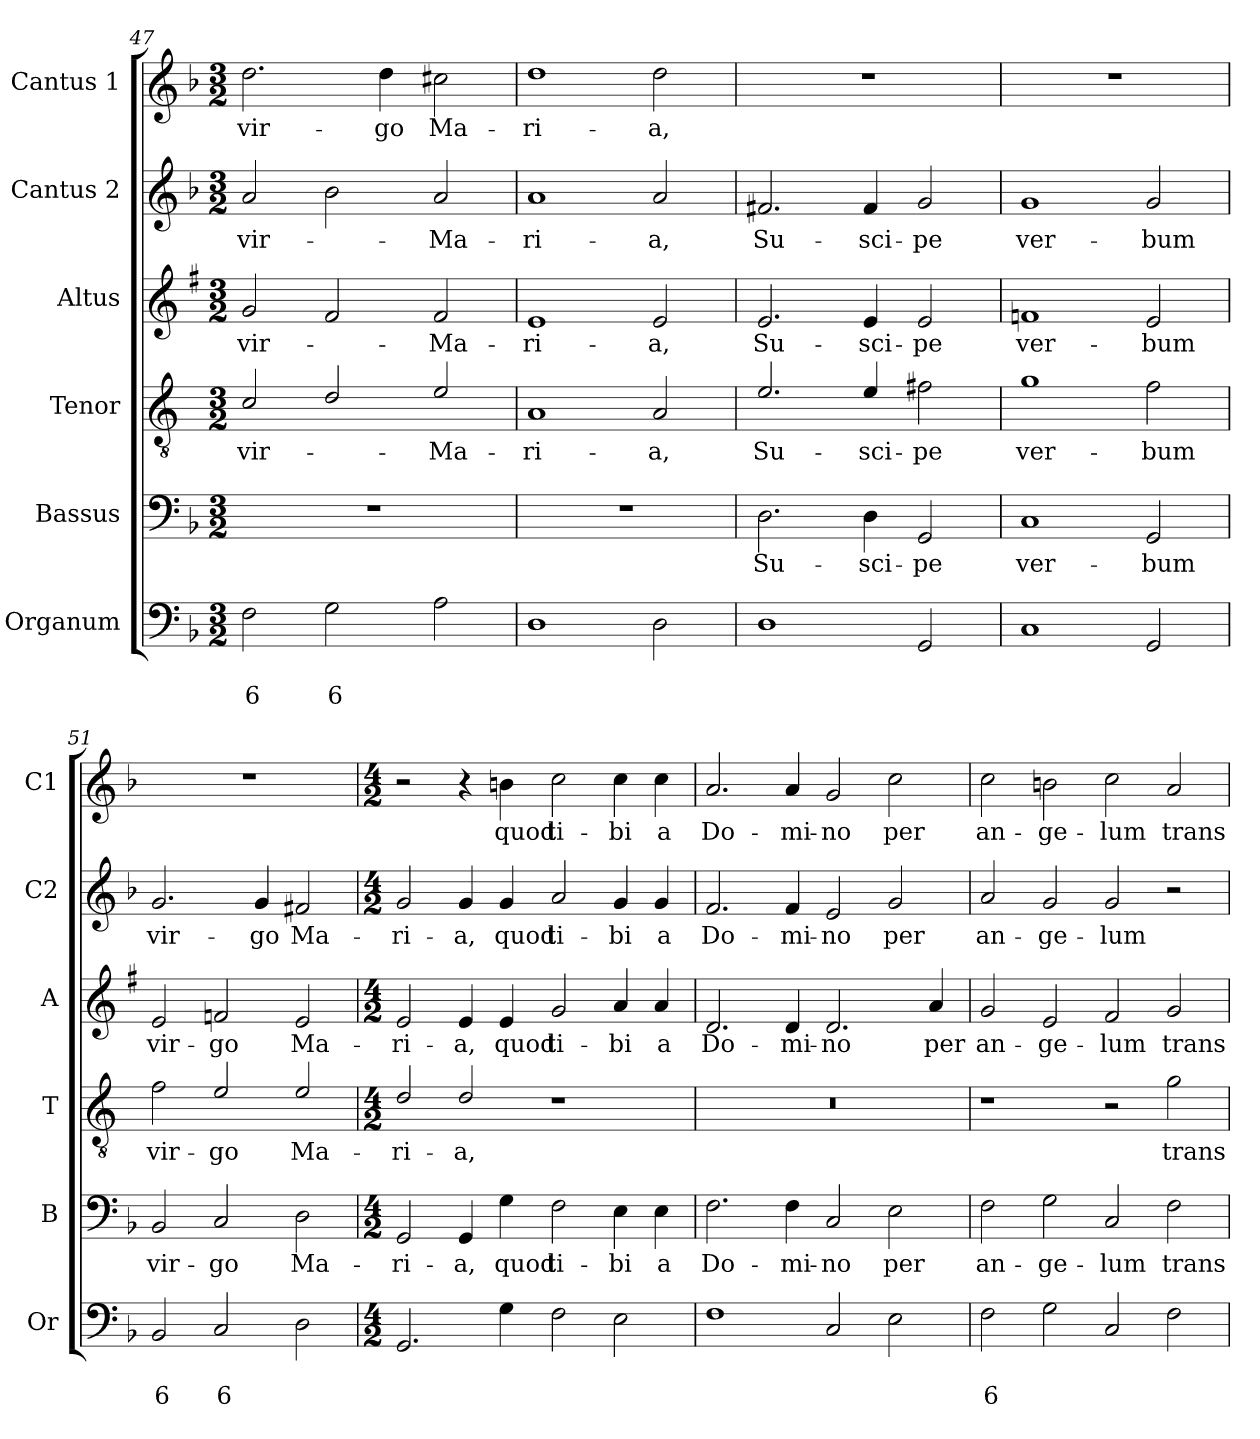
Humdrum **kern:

**kern	**text	**text	**kern	**text	**kern	**text	**kern	**text	**kern	**text	**kern	**text
*part6	*part6	*part6	*part5	*part5	*part4	*part4	*part3	*part3	*part2	*part2	*part1	*part1
*staff6	*staff6	*staff6	*staff5	*staff5	*staff4	*staff4	*staff3	*staff3	*staff2	*staff2	*staff1	*staff1
*I"Organum	*	*	*I"Bassus	*	*I"Tenor	*	*I"Altus	*	*I"Cantus 2	*	*I"Cantus 1	*
*I'Or	*	*	*I'B	*	*I'T	*	*I'A	*	*I'C2	*	*I'C1	*
*clefF4	*	*	*clefF4	*	*clefGv2	*	*clefG2	*	*clefG2	*	*clefG2	*
*	*	*	*	*	*ITrd4c7	*	*ITrd1c2	*	*	*	*	*
*k[b-]	*	*	*k[b-]	*	*k[b-]	*	*k[b-]	*	*k[b-]	*	*k[b-]	*
*F:	*	*	*F:	*	*F:	*	*F:	*	*F:	*	*F:	*
*M3/2	*	*	*M3/2	*	*M3/2	*	*M3/2	*	*M3/2	*	*M3/2	*
=47	=47	=47	=47	=47	=47	=47	=47	=47	=47	=47	=47	=47
!	!	!LO:LY:b	!	!	!	!LO:LY:b	!	!LO:LY:b	!	!LO:LY:b	!	!LO:LY:b
2F\	.	6	1.r	.	2F/	vir-	2f/	vir-	2a/	vir-	2.dd\	vir-
!	!	!LO:LY:b	!	!	!	!	!	!	!	!	!	!
2G\	.	6	.	.	2G/	.	2e/	.	2b-\	.	.	.
!	!	!	!	!	!	!	!	!	!	!	!	!LO:LY:b
.	.	.	.	.	.	.	.	.	.	.	4dd\	-go
!	!	!	!	!	!	!LO:LY:b	!	!LO:LY:b	!	!LO:LY:b	!	!LO:LY:b
2A\	.	.	.	.	2A/	-Ma-	2e/	-Ma-	2a/	-Ma-	2cc#X\	Ma-
=48	=48	=48	=48	=48	=48	=48	=48	=48	=48	=48	=48	=48
!	!	!	!	!	!	!LO:LY:b	!	!LO:LY:b	!	!LO:LY:b	!	!LO:LY:b
1D	.	.	1.r	.	1D	-ri-	1d	-ri-	1a	-ri-	1dd	-ri-
!	!	!	!	!	!	!LO:LY:b	!	!LO:LY:b	!	!LO:LY:b	!	!LO:LY:b
2D\	.	.	.	.	2D/	-a,	2d/	-a,	2a/	-a,	2dd\	-a,
=49	=49	=49	=49	=49	=49	=49	=49	=49	=49	=49	=49	=49
!	!	!	!	!LO:LY:b	!	!LO:LY:b	!	!LO:LY:b	!	!LO:LY:b	!	!
1D	.	.	2.D\	Su-	2.A/	Su-	2.d/	Su-	2.f#X/	Su-	1.r	.
!	!	!	!	!LO:LY:b	!	!LO:LY:b	!	!LO:LY:b	!	!LO:LY:b	!	!
.	.	.	4D\	-sci-	4A/	-sci-	4d/	-sci-	4f#/	-sci-	.	.
!	!	!	!	!LO:LY:b	!	!LO:LY:b	!	!LO:LY:b	!	!LO:LY:b	!	!
2GG/	.	.	2GG/	-pe	2Bn\	-pe	2d/	-pe	2g/	-pe	.	.
=50	=50	=50	=50	=50	=50	=50	=50	=50	=50	=50	=50	=50
!	!	!	!	!LO:LY:b	!	!LO:LY:b	!	!LO:LY:b	!	!LO:LY:b	!	!
1C	.	.	1C	ver-	1c	ver-	1e-X	ver-	1g	ver-	1.r	.
!	!	!	!	!LO:LY:b	!	!LO:LY:b	!	!LO:LY:b	!	!LO:LY:b	!	!
2GG/	.	.	2GG/	-bum	2B-\	-bum	2d/	-bum	2g/	-bum	.	.
!!LO:PB:g=z
=51	=51	=51	=51	=51	=51	=51	=51	=51	=51	=51	=51	=51
!	!	!LO:LY:b	!	!LO:LY:b	!	!LO:LY:b	!	!LO:LY:b	!	!LO:LY:b	!	!
2BB-/	.	6	2BB-/	vir-	2B-\	vir-	2d/	vir-	2.g/	vir-	1.r	.
!	!	!LO:LY:b	!	!LO:LY:b	!	!LO:LY:b	!	!LO:LY:b	!	!	!	!
2C/	.	6	2C/	-go	2A/	-go	2e-X/	-go	.	.	.	.
!	!	!	!	!	!	!	!	!	!	!LO:LY:b	!	!
.	.	.	.	.	.	.	.	.	4g/	-go	.	.
!	!	!	!	!LO:LY:b	!	!LO:LY:b	!	!LO:LY:b	!	!LO:LY:b	!	!
2D\	.	.	2D\	Ma-	2A/	Ma-	2d/	Ma-	2f#X/	Ma-	.	.
=52	=52	=52	=52	=52	=52	=52	=52	=52	=52	=52	=52	=52
*M4/2	*	*	*M4/2	*	*M4/2	*	*M4/2	*	*M4/2	*	*M4/2	*
!	!	!	!	!LO:LY:b	!	!LO:LY:b	!	!LO:LY:b	!	!LO:LY:b	!	!
2.GG/	.	.	2GG/	-ri-	2G/	-ri-	2d/	-ri-	2g/	-ri-	2r	.
!	!	!	!	!LO:LY:b	!	!LO:LY:b	!	!LO:LY:b	!	!LO:LY:b	!	!
.	.	.	4GG/	-a,	2G/	-a,	4d/	-a,	4g/	-a,	4r	.
!	!	!	!	!LO:LY:b	!	!	!	!LO:LY:b	!	!LO:LY:b	!	!LO:LY:b
4G\	.	.	4G\	quod	.	.	4d/	quod	4g/	quod	4bn\	quod
!	!	!	!	!LO:LY:b	!	!	!	!LO:LY:b	!	!LO:LY:b	!	!LO:LY:b
2F\	.	.	2F\	ti-	1r	.	2f/	ti-	2a/	ti-	2cc\	ti-
!	!	!	!	!LO:LY:b	!	!	!	!LO:LY:b	!	!LO:LY:b	!	!LO:LY:b
2E\	.	.	4E\	-bi	.	.	4g/	-bi	4g/	-bi	4cc\	-bi
!	!	!	!	!LO:LY:b	!	!	!	!LO:LY:b	!	!LO:LY:b	!	!LO:LY:b
.	.	.	4E\	a	.	.	4g/	a	4g/	a	4cc\	a
=53	=53	=53	=53	=53	=53	=53	=53	=53	=53	=53	=53	=53
!	!	!	!	!LO:LY:b	!	!	!	!LO:LY:b	!	!LO:LY:b	!	!LO:LY:b
1F	.	.	2.F\	Do-	0r	.	2.c/	Do-	2.f/	Do-	2.a/	Do-
!	!	!	!	!LO:LY:b	!	!	!	!LO:LY:b	!	!LO:LY:b	!	!LO:LY:b
.	.	.	4F\	-mi-	.	.	4c/	-mi-	4f/	-mi-	4a/	-mi-
!	!	!	!	!LO:LY:b	!	!	!	!LO:LY:b	!	!LO:LY:b	!	!LO:LY:b
2C/	.	.	2C/	-no	.	.	2.c/	-no	2e/	-no	2g/	-no
!	!	!	!	!LO:LY:b	!	!	!	!	!	!LO:LY:b	!	!LO:LY:b
2E\	.	.	2E\	per	.	.	.	.	2g/	per	2cc\	per
!	!	!	!	!	!	!	!	!LO:LY:b	!	!	!	!
.	.	.	.	.	.	.	4g/	per	.	.	.	.
=54	=54	=54	=54	=54	=54	=54	=54	=54	=54	=54	=54	=54
!	!	!LO:LY:b	!	!LO:LY:b	!	!	!	!LO:LY:b	!	!LO:LY:b	!	!LO:LY:b
2F\	.	6	2F\	an-	1r	.	2f/	an-	2a/	an-	2cc\	an-
!	!	!	!	!LO:LY:b	!	!	!	!LO:LY:b	!	!LO:LY:b	!	!LO:LY:b
2G\	.	.	2G\	-ge-	.	.	2d/	-ge-	2g/	-ge-	2bn\	-ge-
!	!	!	!	!LO:LY:b	!	!	!	!LO:LY:b	!	!LO:LY:b	!	!LO:LY:b
2C/	.	.	2C/	-lum	2r	.	2e/	-lum	2g/	-lum	2cc\	-lum
!	!	!	!	!LO:LY:b	!	!LO:LY:b	!	!LO:LY:b	!	!	!	!LO:LY:b
2F\	.	.	2F\	trans-	2c\	trans-	2f/	trans-	2r	.	2a/	trans-
=	=	=	=	=	=	=	=	=	=	=	=	=
*-	*-	*-	*-	*-	*-	*-	*-	*-	*-	*-	*-	*-
